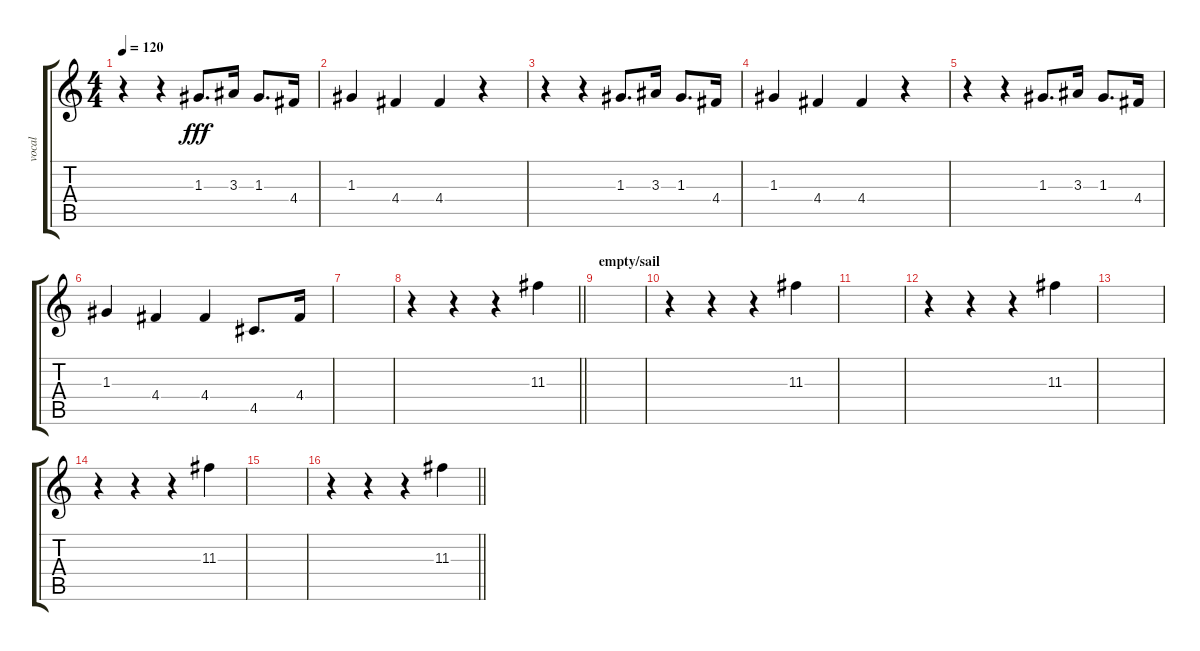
\track ("vocal" "vocal") {instrument electricguitarmuted}
\staff {score tabs}
\tuning (E4 B3 G3 D3 A2 E2) {hide}
\ts (4 4)
\tempo 120
\clef g2
\ks c
r.4{dy fff} r.4 1.3.8{d} 3.3.16 1.3.8{d} 4.4.16 |
1.3.4 4.4.4 4.4.4 r.4 |
r.4 r.4 1.3.8{d} 3.3.16 1.3.8{d} 4.4.16 |
1.3.4 4.4.4 4.4.4 r.4 |
r.4 r.4 1.3.8{d} 3.3.16 1.3.8{d} 4.4.16 |
1.3.4 4.4.4 4.4.4 4.5.8{d} 4.4.16 |
|
\barLineRight lightlight
r.4 r.4 r.4 11.3.4 |
\section ("" "empty/sail")
|
r.4 r.4 r.4 11.3.4 |
|
r.4 r.4 r.4 11.3.4 |
|
r.4 r.4 r.4 11.3.4 |
|
\barLineRight lightlight
r.4 r.4 r.4 11.3.4
